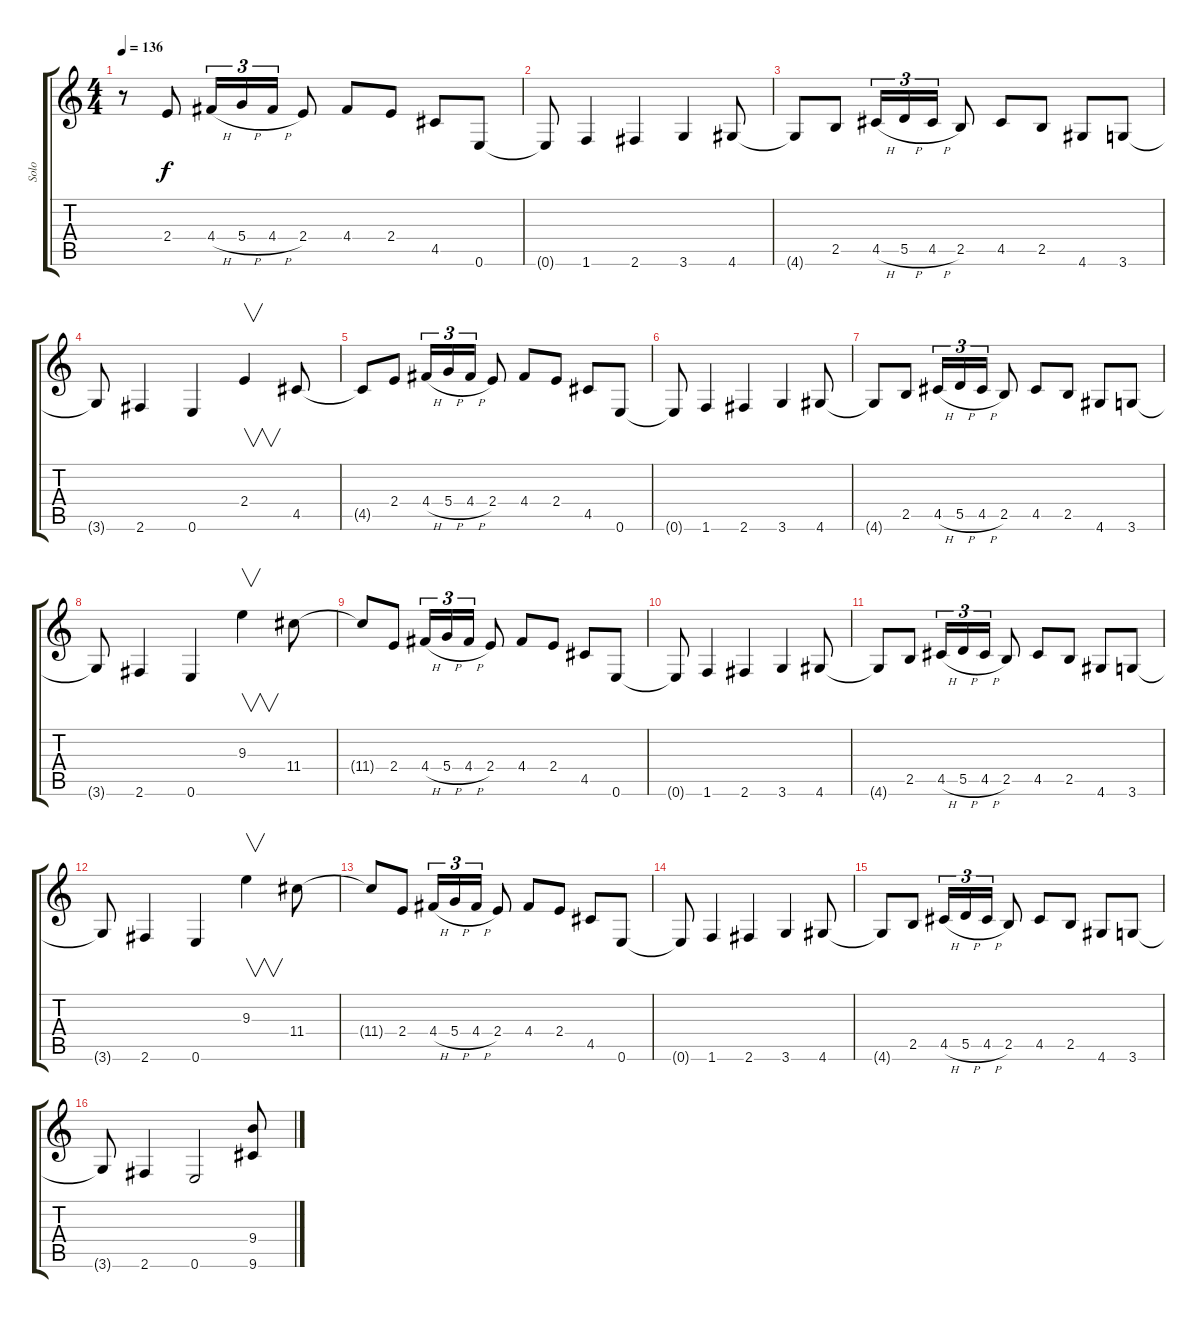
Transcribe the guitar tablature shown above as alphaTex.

\track ("Solo" "Solo") {instrument distortionguitar}
\staff {score tabs}
\tuning (E4 B3 G3 D3 A2 E2) {hide}
\ts (4 4)
\tempo 136
\clef g2
\ks c
r.8{dy f instrument distortionguitar} 2.4.8 4.4{h}.16{tu (3 2)} 5.4{h}.16{tu (3 2)} 4.4{h}.16{tu (3 2)} 2.4.8 4.4.8 2.4.8 4.5.8 0.6.8 |
0.6{t}.8 1.6.4 2.6.4 3.6.4 4.6.8 |
4.6{t}.8 2.5.8 4.5{h}.16{tu (3 2)} 5.5{h}.16{tu (3 2)} 4.5{h}.16{tu (3 2)} 2.5.8 4.5.8 2.5.8 4.6.8 3.6.8 |
3.6{t}.8 2.6.4 0.6.4 2.4.4{v} 4.5.8 |
4.5{t}.8 2.4.8 4.4{h}.16{tu (3 2)} 5.4{h}.16{tu (3 2)} 4.4{h}.16{tu (3 2)} 2.4.8 4.4.8 2.4.8 4.5.8 0.6.8 |
0.6{t}.8 1.6.4 2.6.4 3.6.4 4.6.8 |
4.6{t}.8 2.5.8 4.5{h}.16{tu (3 2)} 5.5{h}.16{tu (3 2)} 4.5{h}.16{tu (3 2)} 2.5.8 4.5.8 2.5.8 4.6.8 3.6.8 |
3.6{t}.8 2.6.4 0.6.4 9.3.4{v} 11.4.8 |
11.4{t}.8 2.4.8 4.4{h}.16{tu (3 2)} 5.4{h}.16{tu (3 2)} 4.4{h}.16{tu (3 2)} 2.4.8 4.4.8 2.4.8 4.5.8 0.6.8 |
0.6{t}.8 1.6.4 2.6.4 3.6.4 4.6.8 |
4.6{t}.8 2.5.8 4.5{h}.16{tu (3 2)} 5.5{h}.16{tu (3 2)} 4.5{h}.16{tu (3 2)} 2.5.8 4.5.8 2.5.8 4.6.8 3.6.8 |
3.6{t}.8 2.6.4 0.6.4 9.3.4{v} 11.4.8 |
11.4{t}.8 2.4.8 4.4{h}.16{tu (3 2)} 5.4{h}.16{tu (3 2)} 4.4{h}.16{tu (3 2)} 2.4.8 4.4.8 2.4.8 4.5.8 0.6.8 |
0.6{t}.8 1.6.4 2.6.4 3.6.4 4.6.8 |
4.6{t}.8 2.5.8 4.5{h}.16{tu (3 2)} 5.5{h}.16{tu (3 2)} 4.5{h}.16{tu (3 2)} 2.5.8 4.5.8 2.5.8 4.6.8 3.6.8 |
3.6{t}.8 2.6.4 0.6.2 (9.4 9.6).8
